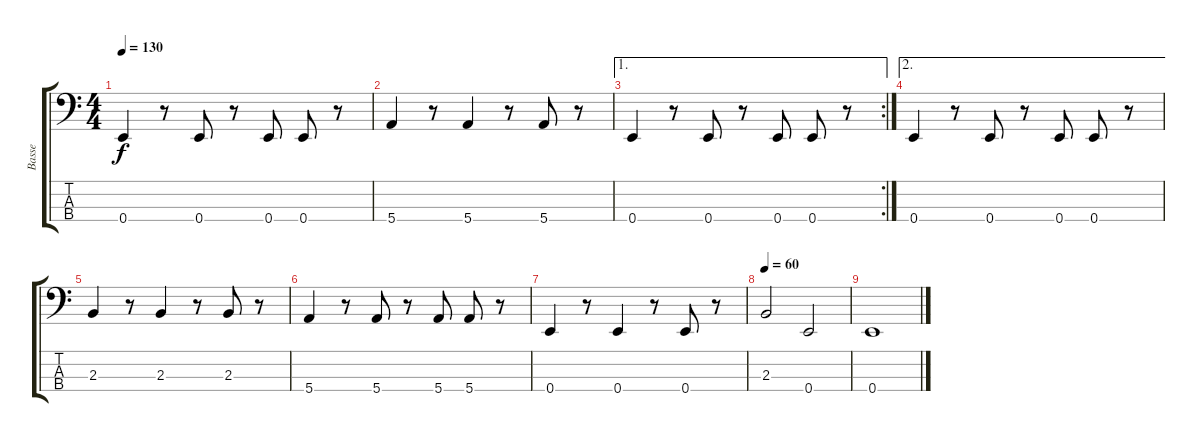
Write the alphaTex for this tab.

\track ("Basse" "Basse") {instrument acousticbass}
\staff {score tabs}
\tuning (G2 D2 A1 E1) {hide}
\ts (4 4)
\tempo 130
\clef f4
\ks c
0.4.4{dy f} r.8 0.4.8 r.8 0.4.8 0.4.8 r.8 |
5.4.4 r.8 5.4.4 r.8 5.4.8 r.8 |
\ae 1
\rc 2
0.4.4 r.8 0.4.8 r.8 0.4.8 0.4.8 r.8 |
\ae 2
0.4.4 r.8 0.4.8 r.8 0.4.8 0.4.8 r.8 |
2.3.4 r.8 2.3.4 r.8 2.3.8 r.8 |
5.4.4 r.8 5.4.8 r.8 5.4.8 5.4.8 r.8 |
0.4.4 r.8 0.4.4 r.8 0.4.8 r.8 |
\tempo 60
2.3.2 0.4.2 |
0.4.1
